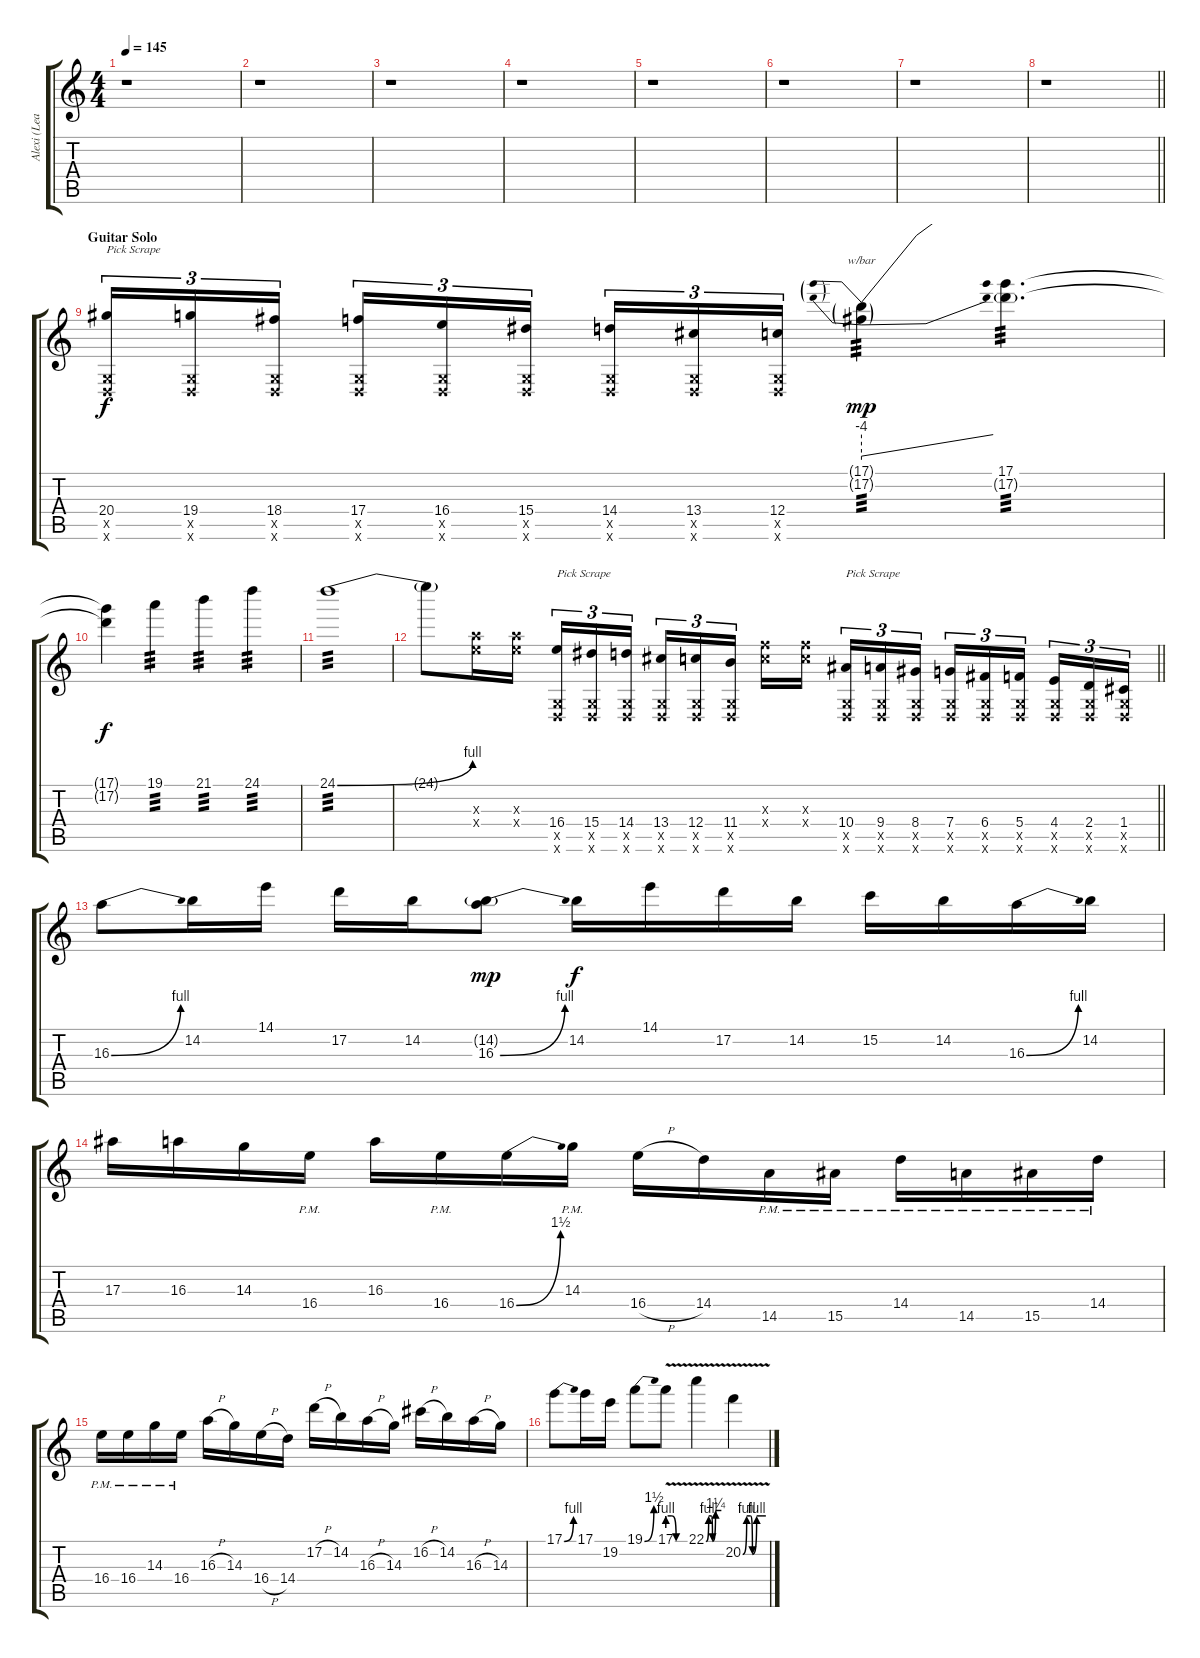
\track ("Alexi (Lead Guitar)" "Alexi (Lea") {instrument distortionguitar}
\staff {score tabs}
\tuning (D4 A3 F3 C3 G2 D2) {hide}
\ts (4 4)
\tempo 145
\clef g2
\ks c
r.1{dy f} |
r.1 |
r.1 |
r.1 |
r.1 |
r.1 |
r.1 |
\barLineRight lightlight
r.1 |
\section ("" "Guitar Solo")
(20.4 0.5{x} 0.6{x}).16{tu (3 2) txt "Pick Scrape" volume 16 balance 8 instrument guitarfretnoise} (19.4 0.5{x} 0.6{x}).16{tu (3 2)} (18.4 0.5{x} 0.6{x}).16{tu (3 2) beam splitsecondary} (17.4 0.5{x} 0.6{x}).16{tu (3 2)} (16.4 0.5{x} 0.6{x}).16{tu (3 2)} (15.4 0.5{x} 0.6{x}).16{tu (3 2)} (14.4 0.5{x} 0.6{x}).16{tu (3 2)} (13.4 0.5{x} 0.6{x}).16{tu (3 2)} (12.4 0.5{x} 0.6{x}).16{tu (3 2)} (17.1{g} 17.2{g}).4{tbe (predivedive default 0 -16 60 0) tp 3 dy mp} (17.1 17.2{g}).4{d tp 3 instrument overdrivenguitar} |
(17.1{t} 17.2{t}).4{dy f} 19.1.4{tp 3} 21.1.4{tp 3} 24.1.4{tp 3} |
24.1{be (bend 0 0 60 4)}.1{tp 3} |
\barLineRight lightlight
24.1{t}.8 (16.3{x} 16.4{x}).16{instrument guitarfretnoise} (16.3{x} 16.4{x}).16 (16.4 0.5{x} 0.6{x}).16{tu (3 2) txt "Pick Scrape" instrument guitarfretnoise} (15.4 0.5{x} 0.6{x}).16{tu (3 2)} (14.4 0.5{x} 0.6{x}).16{tu (3 2) beam splitsecondary} (13.4 0.5{x} 0.6{x}).16{tu (3 2)} (12.4 0.5{x} 0.6{x}).16{tu (3 2)} (11.4 0.5{x} 0.6{x}).16{tu (3 2)} (12.3{x} 12.4{x}).16 (12.3{x} 12.4{x}).16{beam splitsecondary} (10.4 0.5{x} 0.6{x}).16{tu (3 2) txt "Pick Scrape" instrument guitarfretnoise} (9.4 0.5{x} 0.6{x}).16{tu (3 2)} (8.4 0.5{x} 0.6{x}).16{tu (3 2)} (7.4 0.5{x} 0.6{x}).16{tu (3 2)} (6.4 0.5{x} 0.6{x}).16{tu (3 2)} (5.4 0.5{x} 0.6{x}).16{tu (3 2) beam splitsecondary} (4.4 0.5{x} 0.6{x}).16{tu (3 2)} (2.4 0.5{x} 0.6{x}).16{tu (3 2)} (1.4 0.5{x} 0.6{x}).16{tu (3 2)} |
16.3{be (bend 0 0 60 4)}.8{volume 16 balance 8 instrument distortionguitar} 14.2.16 14.1.16 17.2.16 14.2.16 (14.2{g} 16.3{be (bend 0 0 60 4)}).8{dy mp} 14.2.16{dy f} 14.1.16 17.2.16 14.2.16 15.2.16 14.2.16 16.3{be (bend 0 0 60 4)}.16 14.2.16 |
17.3.16 16.3.16 14.3.16 16.4{pm}.16 16.3.16 16.4{pm}.16 16.4{be (bend 0 0 60 6)}.16 14.3{pm}.16 16.4{h}.16 14.4.16 14.5{pm}.16 15.5{pm}.16 14.4{pm}.16 14.5{pm}.16 15.5{pm}.16 14.4{pm}.16 |
16.4{pm}.16 16.4{pm}.16 14.3{pm}.16 16.4{pm}.16 16.3{h}.16 14.3.16 16.4{h}.16 14.4.16 17.2{h}.16 14.2.16 16.3{h}.16 14.3.16 16.2{h}.16 14.2.16 16.3{h}.16 14.3.16 |
17.1{be (bend 0 0 60 4)}.8 17.1.16 19.2.16 19.1{be (bend 0 0 60 6)}.8 17.1{be (custom 0 4 15 4 30 0 60 0) v}.8 22.1{be (custom 0 0 10 4 20 4 25 0 37 5 60 5) v}.4 20.2{be (custom 0 0 10 4 20 4 25 0 36 4 50 4 60 4) v}.4
